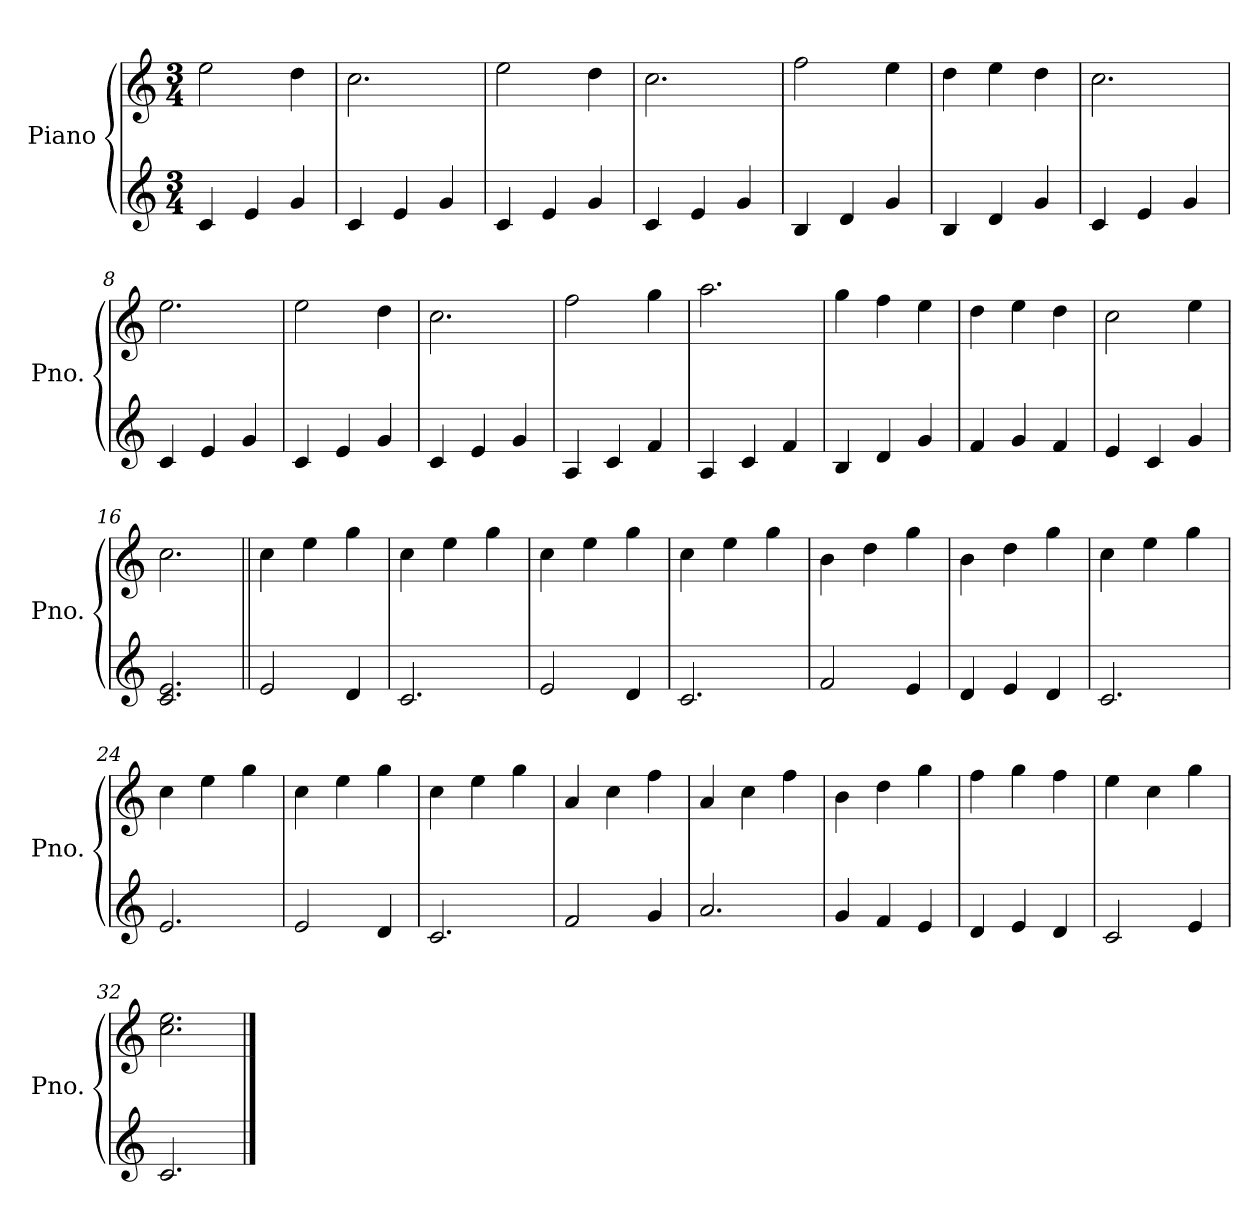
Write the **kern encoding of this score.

**kern	**kern
*part1	*part1
*staff2	*staff1
*I"Piano	*
*I'Pno.	*
*clefG2	*clefG2
*k[]	*k[]
*M3/4	*M3/4
=1	=1
4c/	2ee\
4e/	.
4g/	4dd\
=2	=2
4c/	2.cc\
4e/	.
4g/	.
=3	=3
4c/	2ee\
4e/	.
4g/	4dd\
=4	=4
4c/	2.cc\
4e/	.
4g/	.
=5	=5
4B/	2ff\
4d/	.
4g/	4ee\
=6	=6
4B/	4dd\
4d/	4ee\
4g/	4dd\
=7	=7
4c/	2.cc\
4e/	.
4g/	.
=8	=8
4c/	2.ee\
4e/	.
4g/	.
!!LO:LB:g=z
=9	=9
4c/	2ee\
4e/	.
4g/	4dd\
=10	=10
4c/	2.cc\
4e/	.
4g/	.
=11	=11
4A/	2ff\
4c/	.
4f/	4gg\
=12	=12
4A/	2.aa\
4c/	.
4f/	.
=13	=13
4B/	4gg\
4d/	4ff\
4g/	4ee\
=14	=14
4f/	4dd\
4g/	4ee\
4f/	4dd\
=15	=15
4e/	2cc\
4c/	.
4g/	4ee\
=16	=16
2.c/ 2.e/	2.cc\
!!LO:LB:g=z
=17||	=17||
2e/	4cc\
.	4ee\
4d/	4gg\
=18	=18
2.c/	4cc\
.	4ee\
.	4gg\
=19	=19
2e/	4cc\
.	4ee\
4d/	4gg\
=20	=20
2.c/	4cc\
.	4ee\
.	4gg\
=21	=21
2f/	4b\
.	4dd\
4e/	4gg\
=22	=22
4d/	4b\
4e/	4dd\
4d/	4gg\
=23	=23
2.c/	4cc\
.	4ee\
.	4gg\
=24	=24
2.e/	4cc\
.	4ee\
.	4gg\
!!LO:LB:g=z
=25	=25
2e/	4cc\
.	4ee\
4d/	4gg\
=26	=26
2.c/	4cc\
.	4ee\
.	4gg\
=27	=27
2f/	4a/
.	4cc\
4g/	4ff\
=28	=28
2.a/	4a/
.	4cc\
.	4ff\
=29	=29
4g/	4b\
4f/	4dd\
4e/	4gg\
=30	=30
4d/	4ff\
4e/	4gg\
4d/	4ff\
=31	=31
2c/	4ee\
.	4cc\
4e/	4gg\
=32	=32
2.c/	2.cc\ 2.ee\
==	==
*-	*-
